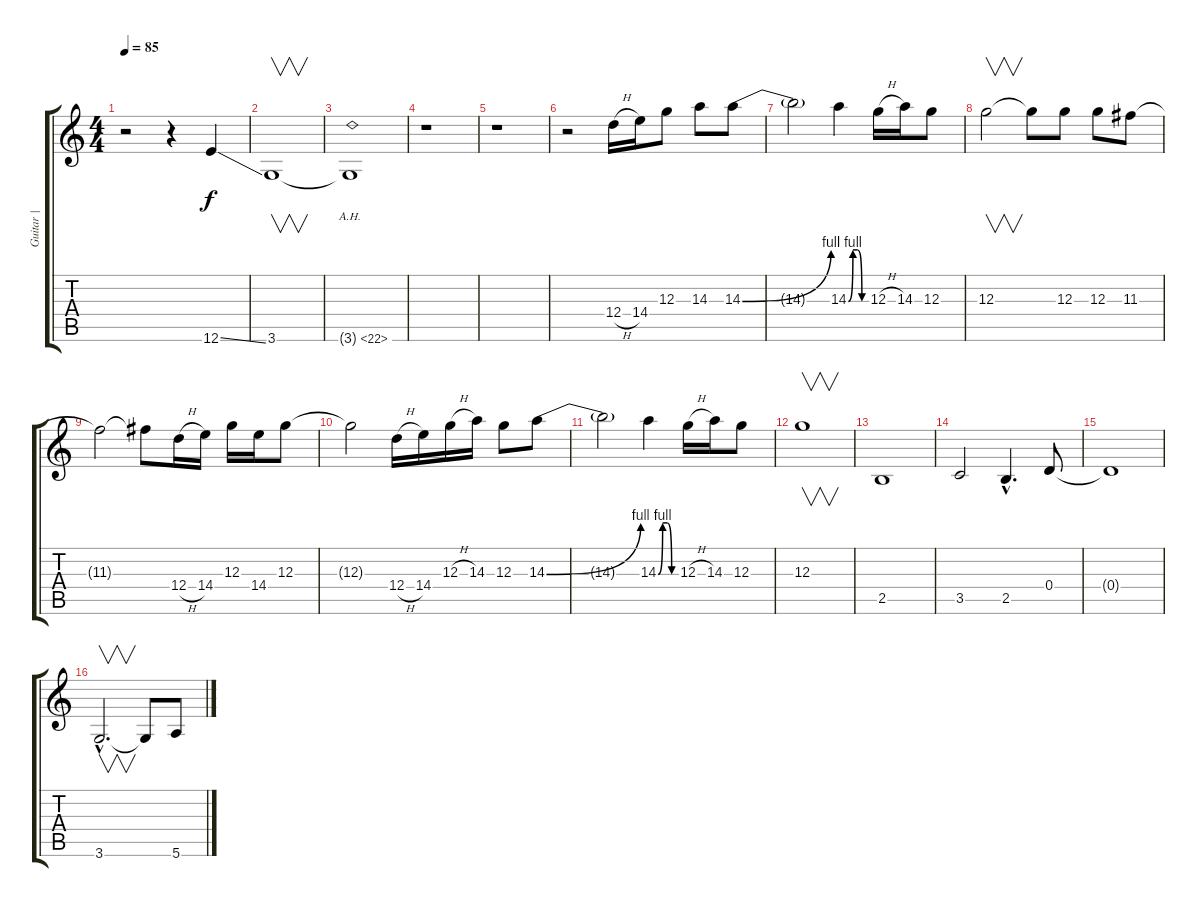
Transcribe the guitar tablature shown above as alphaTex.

\track ("Guitar |" "Guitar |") {instrument overdrivenguitar}
\staff {score tabs}
\tuning (E4 B3 G3 D3 A2 E2) {hide}
\ts (4 4)
\tempo 85
\clef g2
\ks c
r.2{dy f instrument overdrivenguitar} r.4 12.6{ss}.4 |
3.6.1{v} |
3.6{ah 19 t}.1 |
r.1 |
r.1 |
r.2 12.4{h}.16 14.4.16 12.3.8 14.3.8 14.3{be (bend 0 0 60 4)}.8 |
14.3{t}.2 14.3{be (custom 0 0 15 4 30 4 45 0 60 0)}.4 12.3{h}.16 14.3.16 12.3.8 |
12.3.2{v} 12.3{t}.8 12.3.8 12.3.8 11.3.8 |
11.3{t}.2 11.3{t}.8 12.4{h}.16 14.4.16 12.3.16 14.4.16 12.3.8 |
12.3{t}.2 12.4{h}.16 14.4.16 12.3{h}.16 14.3.16 12.3.8 14.3{be (bend 0 0 60 4)}.8 |
14.3{t}.2 14.3{be (custom 0 0 15 4 30 4 45 0 60 0)}.4 12.3{h}.16 14.3.16 12.3.8 |
12.3.1{v} |
2.5.1 |
3.5.2 2.5{hac}.4{d} 0.4.8 |
0.4{t}.1 |
3.6{hac}.2{v d} 3.6{t}.8 5.6.8
